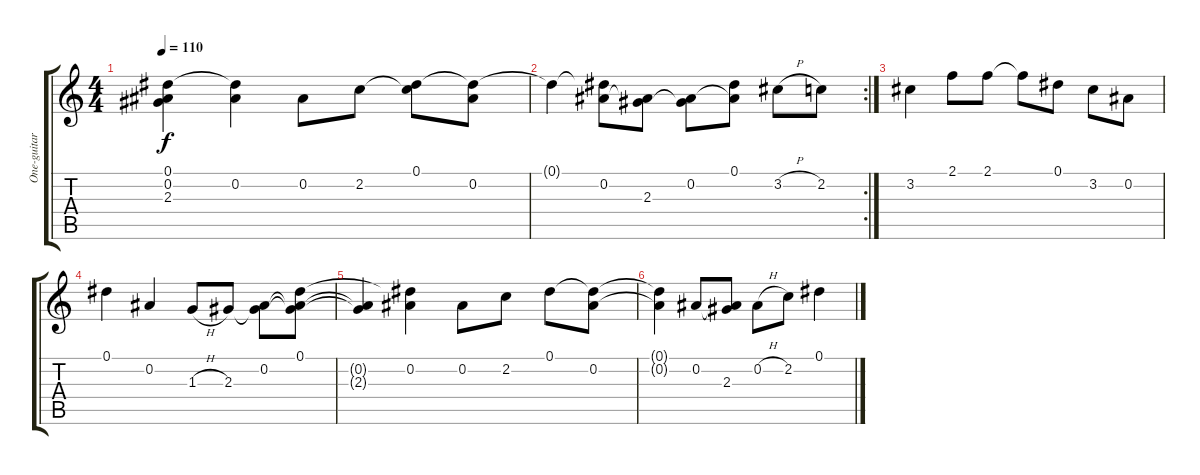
\track ("One-guitar arrangement" "One-guitar") {instrument electricguitarclean}
\staff {score tabs}
\tuning (Eb4 Bb3 Gb3 Db3 Ab2 Eb2) {hide}
\ts (4 4)
\tempo 110
\clef g2
\ks c
(0.1{t} 0.2{t} 2.3{t}).4{dy f} (0.1{t} 0.2).4{instrument overdrivenguitar} 0.2.8 2.2.8 (0.1 2.2{t}).8 (0.1{t} 0.2).8 |
\rc 2
0.1{t}.4 (0.1{t} 0.2).8 (0.2{t} 2.3).8 (0.2 2.3{t}).8 (0.1 0.2{t}).8 3.2{h}.8 2.2.8 |
3.2.4{instrument overdrivenguitar} 2.1.8 2.1.8 2.1{t}.8 0.1.8 3.2.8 0.2.8 |
0.1.4 0.2.4 1.3{h}.8 2.3.8 (0.2 2.3{t}).8 (0.1 0.2{t} 2.3{t}).8 |
(0.2{t} 2.3{t}).4 (0.1{t} 0.2).4{instrument overdrivenguitar} 0.2.8 2.2.8 0.1.8 (0.1{t} 0.2).8 |
(0.1{t} 0.2{t}).4 0.2.8 (0.2{t} 2.3).8 0.2{h}.8 2.2.8 0.1.4
